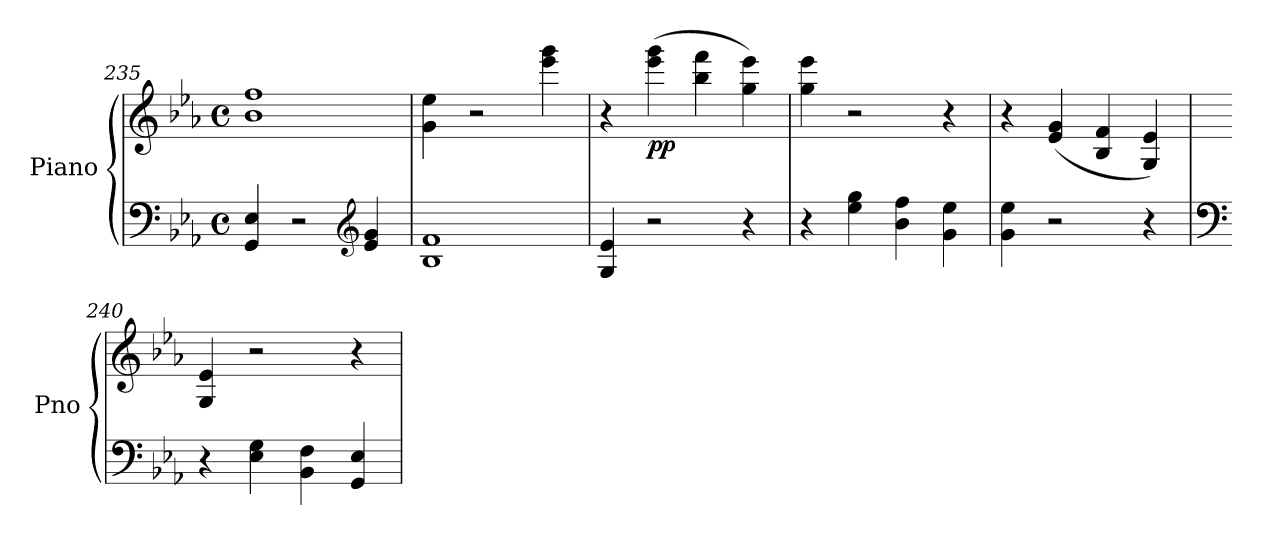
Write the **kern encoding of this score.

**kern	**kern	**dynam
*part1	*part1	*part1
*staff2	*staff1	*staff1/2
*I"Piano	*	*
*I'Pno	*	*
*clefF4	*clefG2	*
*k[b-e-a-]	*k[b-e-a-]	*
*M4/4	*M4/4	*
*met(c)	*met(c)	*
=235	=235	=235
4GG/ 4E-/	1b- 1ff	.
2r	.	.
*clefG2	*	*
4e-/ 4g/	.	.
=236	=236	=236
1B- 1f	4g\ 4ee-\	.
.	2r	.
.	4eee-\ 4ggg\	.
=237	=237	=237
4G/ 4e-/	4r	.
!	!	!LO:DY:b
2r	(>4eee-\ 4ggg\	pp
.	4bb-\ 4fff\	.
4r	4gg\ 4eee-\)	.
=238	=238	=238
4r	4gg\ 4eee-\	.
4ee-\ 4gg\	2r	.
4b-\ 4ff\	.	.
4g\ 4ee-\	4r	.
=239	=239	=239
4g\ 4ee-\	4r	.
2r	(<4e-/ 4g/	.
.	4B-/ 4f/	.
4r	4G/ 4e-/)	.
=240	=240	=240
*clefF4	*	*
4r	4G/ 4e-/	.
4E-\ 4G\	2r	.
4BB-\ 4F\	.	.
4GG/ 4E-/	4r	.
=	=	=
*-	*-	*-
